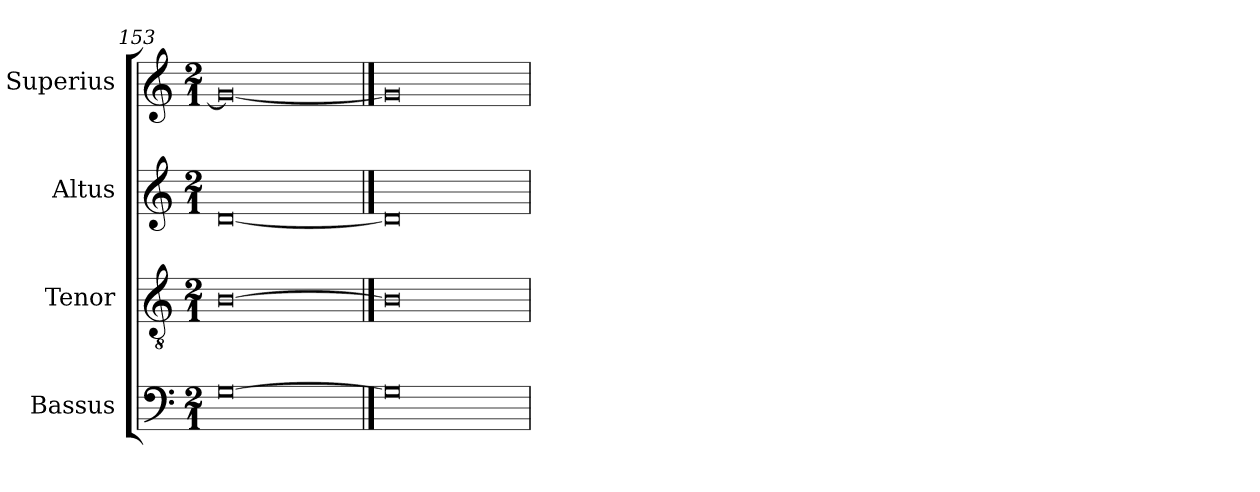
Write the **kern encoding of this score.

**kern	**kern	**kern	**kern
*part4	*part3	*part2	*part1
*staff4	*staff3	*staff2	*staff1
*I"Bassus	*I"Tenor	*I"Altus	*I"Superius
*I'B	*I'T	*I'A	*I'S
*clefF4	*clefGv2	*clefG2	*clefG2
*k[]	*k[]	*k[]	*k[]
*C:	*C:	*C:	*C:
*M2/1	*M2/1	*M2/1	*M2/1
=153	=153	=153	=153
[0G	[0B	[0d	0g_
==154	==154	==154	==154
0G]	0B]	0d]	0g]
=	=	=	=
*-	*-	*-	*-
